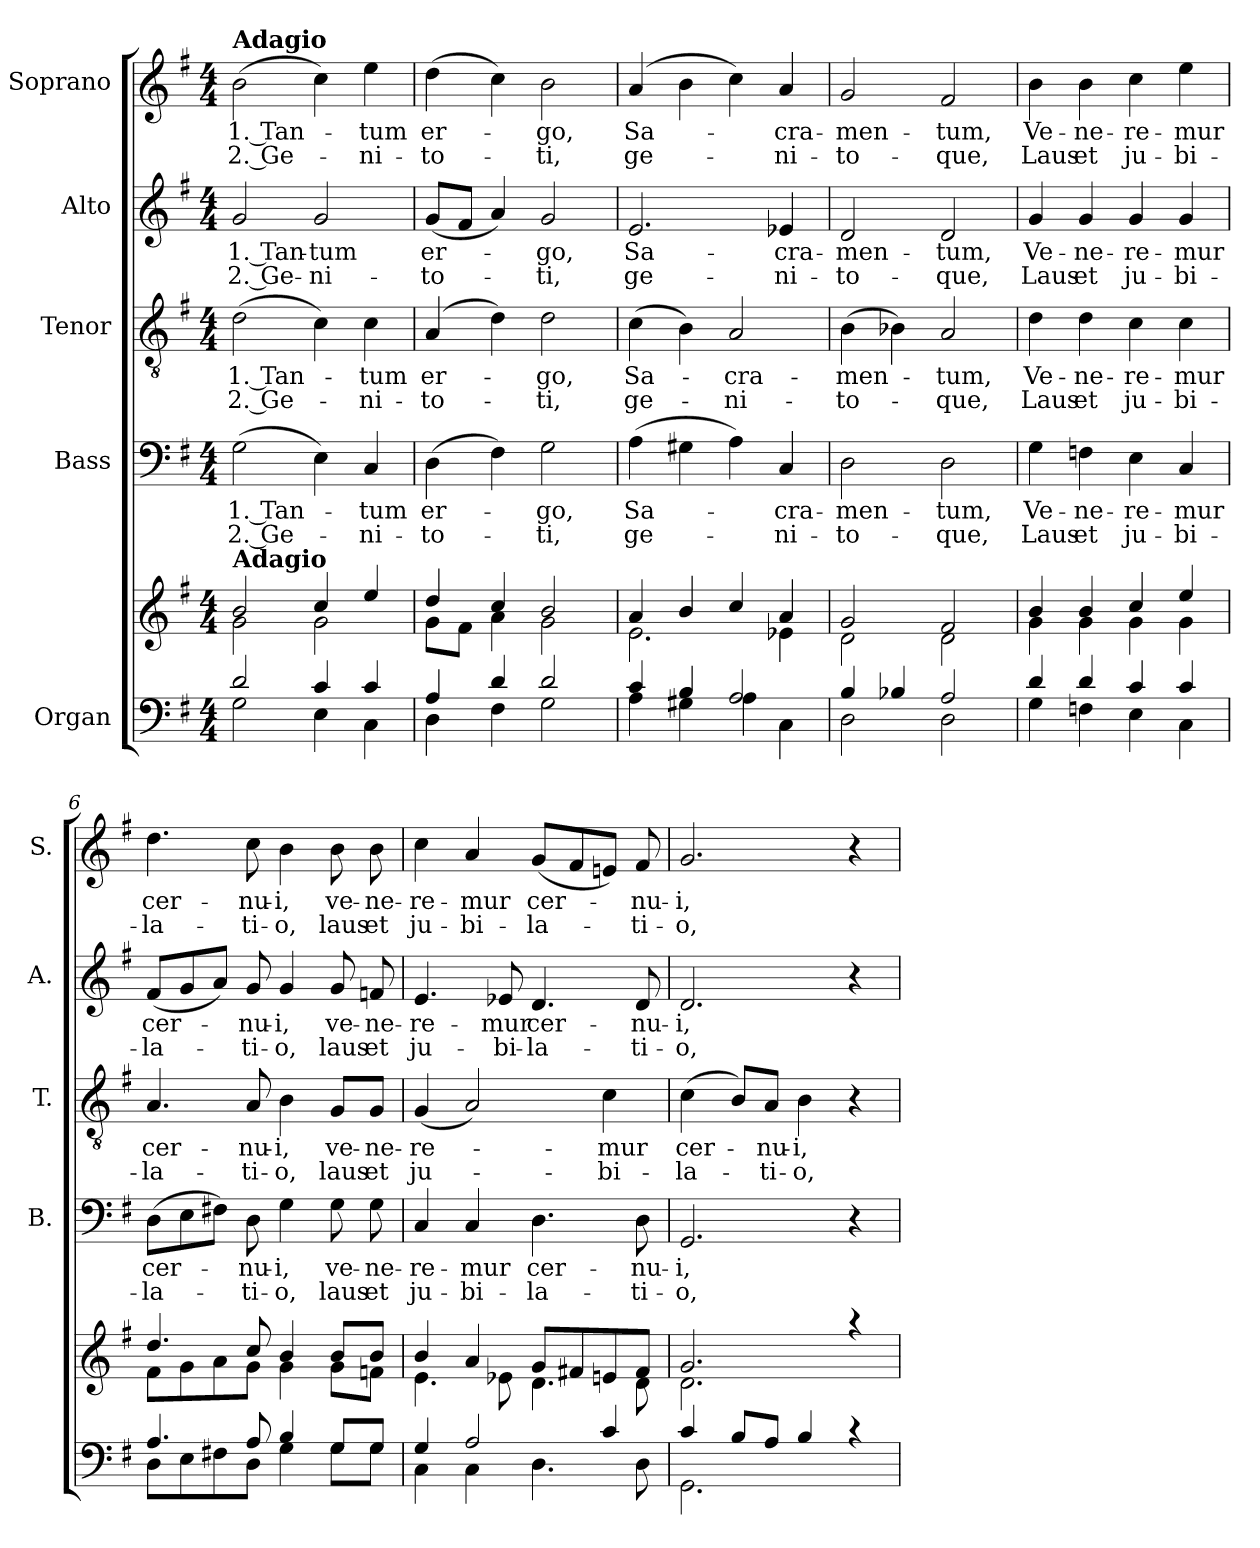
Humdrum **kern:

**kern	**kern	**kern	**text	**text	**kern	**text	**text	**kern	**text	**text	**kern	**text	**text
*part5	*part5	*part4	*part4	*part4	*part3	*part3	*part3	*part2	*part2	*part2	*part1	*part1	*part1
*staff6	*staff5	*staff4	*staff4	*staff4	*staff3	*staff3	*staff3	*staff2	*staff2	*staff2	*staff1	*staff1	*staff1
*I"Organ	*	*I"Bass	*	*	*I"Tenor	*	*	*I"Alto	*	*	*I"Soprano	*	*
*	*	*I'B.	*	*	*I'T.	*	*	*I'A.	*	*	*I'S.	*	*
*clefF4	*clefG2	*clefF4	*	*	*clefGv2	*	*	*clefG2	*	*	*clefG2	*	*
*k[f#]	*k[f#]	*k[f#]	*	*	*k[f#]	*	*	*k[f#]	*	*	*k[f#]	*	*
*G:	*G:	*G:	*	*	*G:	*	*	*G:	*	*	*G:	*	*
*M4/4	*M4/4	*M4/4	*	*	*M4/4	*	*	*M4/4	*	*	*M4/4	*	*
=1	=1	=1	=1	=1	=1	=1	=1	=1	=1	=1	=1	=1	=1
*^	*^	*	*	*	*	*	*	*	*	*	*	*	*
!	!	!	!	!	!	!	!	!	!	!	!	!	!LO:TX:a:B:t=Adagio	!	!
!	!	!LO:TX:a:B:t=Adagio	!	!	!	!	!	!	!	!	!	!	!	!	!
!	!	!	!	!	!LO:LY:b:rj	!LO:LY:b:rj	!	!LO:LY:b:rj	!LO:LY:b:rj	!	!LO:LY:b:rj	!LO:LY:b:rj	!	!LO:LY:b:rj	!LO:LY:b:rj
2d/	2G\	2b/	2g\	(>2G\	1. Tan-	2. Ge-	(>2d\	1. Tan-	2. Ge-	2g/	1. Tan-	2. Ge-	(>2b\	1. Tan-	2. Ge-
!	!	!	!	!	!	!	!	!	!	!	!LO:LY:b	!LO:LY:b	!	!	!
4c/	4E\	4cc/	2g\	4E\)	.	.	4c\)	.	.	2g/	-tum	-ni-	4cc\)	.	.
!	!	!	!	!	!LO:LY:b	!LO:LY:b	!	!LO:LY:b	!LO:LY:b	!	!	!	!	!LO:LY:b	!LO:LY:b
4c/	4C\	4ee/	.	4C/	-tum	-ni-	4c\	-tum	-ni-	.	.	.	4ee\	-tum	-ni-
=2	=2	=2	=2	=2	=2	=2	=2	=2	=2	=2	=2	=2	=2	=2	=2
!	!	!	!	!	!LO:LY:b	!LO:LY:b	!	!LO:LY:b	!LO:LY:b	!	!LO:LY:b	!LO:LY:b	!	!LO:LY:b	!LO:LY:b
4A/	4D\	4dd/	8g\L	(>4D\	er-	-to-	(4A/	er-	-to-	(<8g/L	er-	-to-	(>4dd\	er-	-to-
.	.	.	8f#\J	.	.	.	.	.	.	8f#/J	.	.	.	.	.
4d/	4F#\	4cc/	4a\	4F#\)	.	.	4d\)	.	.	4a/)	.	.	4cc\)	.	.
!	!	!	!	!	!LO:LY:b	!LO:LY:b	!	!LO:LY:b	!LO:LY:b	!	!LO:LY:b	!LO:LY:b	!	!LO:LY:b	!LO:LY:b
2d/	2G\	2b/	2g\	2G\	-go,	-ti,	2d\	-go,	-ti,	2g/	-go,	-ti,	2b\	-go,	-ti,
=3	=3	=3	=3	=3	=3	=3	=3	=3	=3	=3	=3	=3	=3	=3	=3
!	!	!	!	!	!LO:LY:b	!LO:LY:b	!	!LO:LY:b	!LO:LY:b	!	!LO:LY:b	!LO:LY:b	!	!LO:LY:b	!LO:LY:b
4c/	4A\	4a/	2.e\	(>4A\	Sa-	ge-	(>4c\	Sa-	ge-	2.e/	Sa-	ge-	(4a/	Sa-	ge-
4B/	4G#X\	4b/	.	4G#X\	.	.	4B\)	.	.	.	.	.	4b\	.	.
!	!	!	!	!	!	!	!	!LO:LY:b	!LO:LY:b	!	!	!	!	!	!
2A/	4A\	4cc/	.	4A\)	.	.	2A/	-cra-	-ni-	.	.	.	4cc\)	.	.
!	!	!	!	!	!LO:LY:b	!LO:LY:b	!	!	!	!	!LO:LY:b	!LO:LY:b	!	!LO:LY:b	!LO:LY:b
.	4C\	4a/	4e-X\	4C/	-cra-	-ni-	.	.	.	4e-X/	-cra-	-ni-	4a/	-cra-	-ni-
=4	=4	=4	=4	=4	=4	=4	=4	=4	=4	=4	=4	=4	=4	=4	=4
!	!	!	!	!	!LO:LY:b	!LO:LY:b	!	!LO:LY:b	!LO:LY:b	!	!LO:LY:b	!LO:LY:b	!	!LO:LY:b	!LO:LY:b
4B/	2D\	2g/	2d\	2D\	-men-	-to-	(>4B\	-men-	-to-	2d/	-men-	-to-	2g/	-men-	-to-
4B-X/	.	.	.	.	.	.	4B-X\)	.	.	.	.	.	.	.	.
!	!	!	!	!	!LO:LY:b	!LO:LY:b	!	!LO:LY:b	!LO:LY:b	!	!LO:LY:b	!LO:LY:b	!	!LO:LY:b	!LO:LY:b
2A/	2D\	2f#/	2d\	2D\	-tum,	-que,	2A/	-tum,	-que,	2d/	-tum,	-que,	2f#/	-tum,	-que,
=5	=5	=5	=5	=5	=5	=5	=5	=5	=5	=5	=5	=5	=5	=5	=5
!	!	!	!	!	!LO:LY:b	!LO:LY:b	!	!LO:LY:b	!LO:LY:b	!	!LO:LY:b	!LO:LY:b	!	!LO:LY:b	!LO:LY:b
4d/	4G\	4b/	4g\	4G\	Ve-	Laus	4d\	Ve-	Laus	4g/	Ve-	Laus	4b\	Ve-	Laus
!	!	!	!	!	!LO:LY:b	!LO:LY:b	!	!LO:LY:b	!LO:LY:b	!	!LO:LY:b	!LO:LY:b	!	!LO:LY:b	!LO:LY:b
4d/	4Fn\	4b/	4g\	4Fn\	-ne-	et	4d\	-ne-	et	4g/	-ne-	et	4b\	-ne-	et
!	!	!	!	!	!LO:LY:b	!LO:LY:b	!	!LO:LY:b	!LO:LY:b	!	!LO:LY:b	!LO:LY:b	!	!LO:LY:b	!LO:LY:b
4c/	4E\	4cc/	4g\	4E\	-re-	ju-	4c\	-re-	ju-	4g/	-re-	ju-	4cc\	-re-	ju-
!	!	!	!	!	!LO:LY:b	!LO:LY:b	!	!LO:LY:b	!LO:LY:b	!	!LO:LY:b	!LO:LY:b	!	!LO:LY:b	!LO:LY:b
4c/	4C\	4ee/	4g\	4C/	-mur	-bi-	4c\	-mur	-bi-	4g/	-mur	-bi-	4ee\	-mur	-bi-
!!LO:LB:g=z
=6	=6	=6	=6	=6	=6	=6	=6	=6	=6	=6	=6	=6	=6	=6	=6
!	!	!	!	!	!LO:LY:b	!LO:LY:b	!	!LO:LY:b	!LO:LY:b	!	!LO:LY:b	!LO:LY:b	!	!LO:LY:b	!LO:LY:b
4.A/	8D\L	4.dd/	8f#\L	(>8D\L	cer-	-la-	4.A/	cer-	-la-	(<8f#/L	cer-	-la-	4.dd\	cer-	-la-
.	8E\	.	8g\	8E\	.	.	.	.	.	8g/	.	.	.	.	.
.	8F#X\	.	8a\	8F#X\J)	.	.	.	.	.	8a/J)	.	.	.	.	.
!	!	!	!	!	!LO:LY:b	!LO:LY:b	!	!LO:LY:b	!LO:LY:b	!	!LO:LY:b	!LO:LY:b	!	!LO:LY:b	!LO:LY:b
8A/	8D\J	8cc/	8g\J	8D\	-nu-	-ti-	8A/	-nu-	-ti-	8g/	-nu-	-ti-	8cc\	-nu-	-ti-
!	!	!	!	!	!LO:LY:b	!LO:LY:b	!	!LO:LY:b	!LO:LY:b	!	!LO:LY:b	!LO:LY:b	!	!LO:LY:b	!LO:LY:b
4B/	4G\	4b/	4g\	4G\	-i,	-o,	4B\	-i,	-o,	4g/	-i,	-o,	4b\	-i,	-o,
!	!	!	!	!	!LO:LY:b	!LO:LY:b	!	!LO:LY:b	!LO:LY:b	!	!LO:LY:b	!LO:LY:b	!	!LO:LY:b	!LO:LY:b
8G/L	8G\L	8b/L	8g\L	8G\	ve-	laus	8G/L	ve-	laus	8g/	ve-	laus	8b\	ve-	laus
!	!	!	!	!	!LO:LY:b	!LO:LY:b	!	!LO:LY:b	!LO:LY:b	!	!LO:LY:b	!LO:LY:b	!	!LO:LY:b	!LO:LY:b
8G/J	8G\J	8b/J	8fn\J	8G\	-ne-	et	8G/J	-ne-	et	8fn/	-ne-	et	8b\	-ne-	et
=7	=7	=7	=7	=7	=7	=7	=7	=7	=7	=7	=7	=7	=7	=7	=7
!	!	!	!	!	!LO:LY:b	!LO:LY:b	!	!LO:LY:b	!LO:LY:b	!	!LO:LY:b	!LO:LY:b	!	!LO:LY:b	!LO:LY:b
4G/	4C\	4.e\	4b/	4C/	-re-	ju-	(<4G/	-re-	ju-	4.e/	-re-	ju-	4cc\	-re-	ju-
!	!	!	!	!	!LO:LY:b	!LO:LY:b	!	!	!	!	!	!	!	!LO:LY:b	!LO:LY:b
4C\	2A/	.	4a/	4C/	-mur	-bi-	2A/)	.	.	.	.	.	4a/	-mur	-bi-
!	!	!	!	!	!	!	!	!	!	!	!LO:LY:b	!LO:LY:b	!	!	!
.	.	8e-X\	.	.	.	.	.	.	.	8e-X/	-mur	-bi-	.	.	.
!	!	!	!	!	!LO:LY:b	!LO:LY:b	!	!	!	!	!LO:LY:b	!LO:LY:b	!	!LO:LY:b	!LO:LY:b
4.D\	.	4.d\	8g/L	4.D\	cer-	-la-	.	.	.	4.d/	cer-	-la-	(<8g/L	cer-	-la-
.	.	.	8f#X/	.	.	.	.	.	.	.	.	.	8f#/	.	.
!	!	!	!	!	!	!	!	!LO:LY:b	!LO:LY:b	!	!	!	!	!	!
.	4c/	.	8en/	.	.	.	4c\	-mur	-bi-	.	.	.	8en/J)	.	.
!	!	!	!	!	!LO:LY:b	!LO:LY:b	!	!	!	!	!LO:LY:b	!LO:LY:b	!	!LO:LY:b	!LO:LY:b
8D\	.	8d\	8f#/J	8D\	-nu-	-ti-	.	.	.	8d/	-nu-	-ti-	8f#/	-nu-	-ti-
=8	=8	=8	=8	=8	=8	=8	=8	=8	=8	=8	=8	=8	=8	=8	=8
!	!	!	!	!	!LO:LY:b	!LO:LY:b	!	!LO:LY:b	!LO:LY:b	!	!LO:LY:b	!LO:LY:b	!	!LO:LY:b	!LO:LY:b
4c/	2.GG\	2.g/	2.d\	2.GG/	-i,	-o,	(>4c\	cer-	-la-	2.d/	-i,	-o,	2.g/	-i,	-o,
8B/L	.	.	.	.	.	.	8B/L)	.	.	.	.	.	.	.	.
!	!	!	!	!	!	!	!	!LO:LY:b	!LO:LY:b	!	!	!	!	!	!
8A/J	.	.	.	.	.	.	8A/J	-nu-	-ti-	.	.	.	.	.	.
!	!	!	!	!	!	!	!	!LO:LY:b	!LO:LY:b	!	!	!	!	!	!
4B/	.	.	.	.	.	.	4B\	-i,	-o,	.	.	.	.	.	.
4rc	4ryy	4raa	4ryy	4r	.	.	4r	.	.	4r	.	.	4r	.	.
*v	*v	*	*	*	*	*	*	*	*	*	*	*	*	*	*
*	*v	*v	*	*	*	*	*	*	*	*	*	*	*	*
=	=	=	=	=	=	=	=	=	=	=	=	=	=
*-	*-	*-	*-	*-	*-	*-	*-	*-	*-	*-	*-	*-	*-
